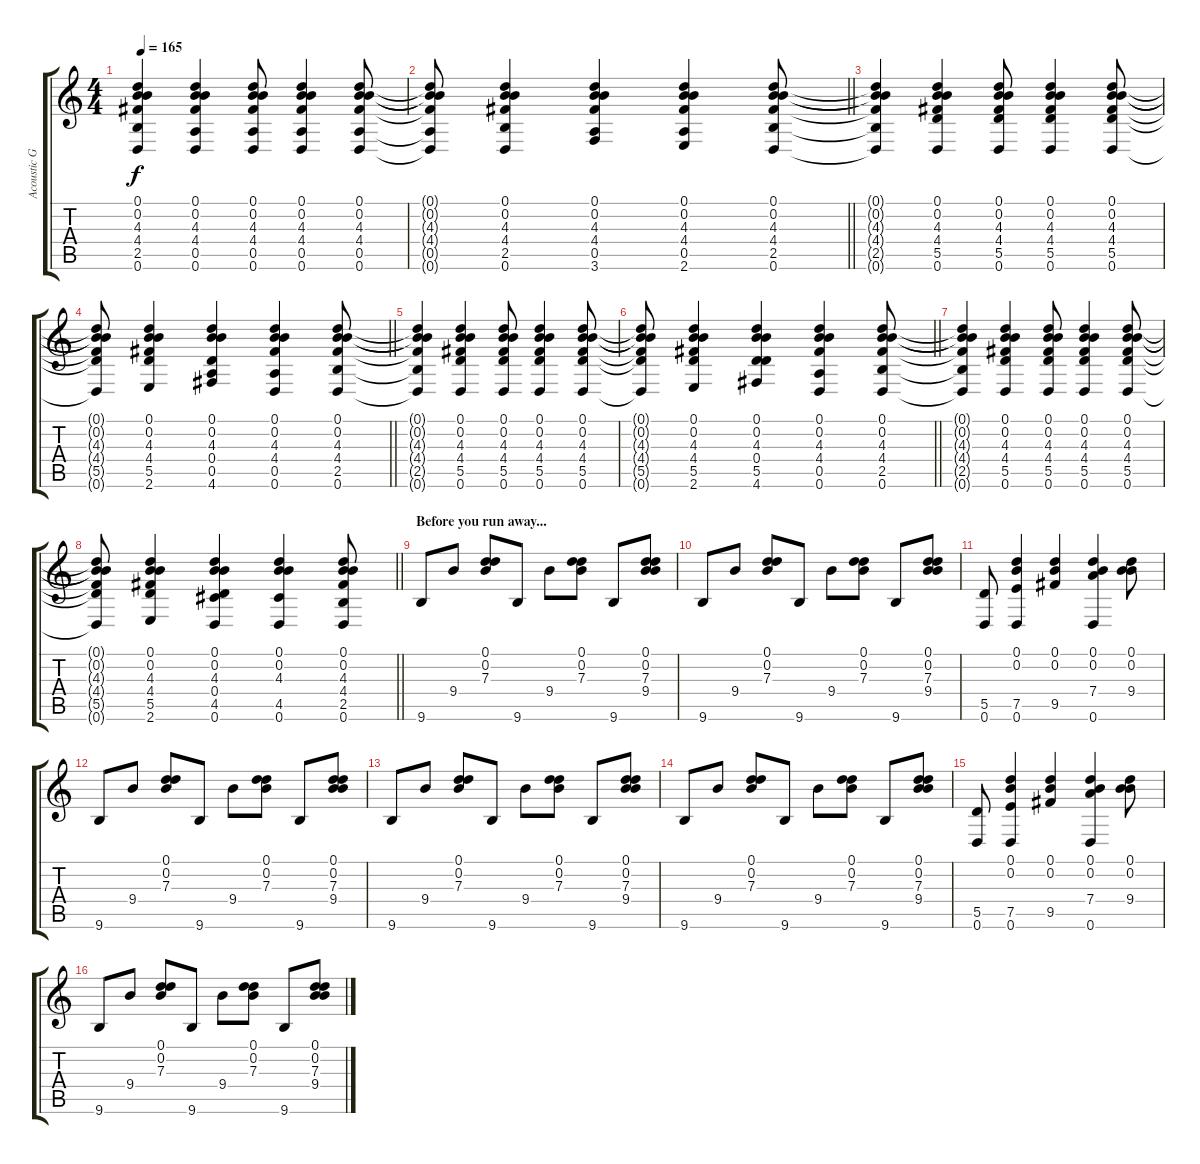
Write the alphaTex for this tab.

\track ("Acoustic Guitar" "Acoustic G") {instrument acousticguitarsteel}
\staff {score tabs}
\tuning (D4 B3 G3 D3 A2 D2) {hide}
\ts (4 4)
\tempo 165
\clef g2
\ks c
(0.1{t} 0.2{t} 4.3{t} 4.4{t} 2.5{t} 0.6{t}).4{dy f} (0.1 0.2 4.3 4.4 0.5 0.6).4 (0.1 0.2 4.3 4.4 0.5 0.6).8 (0.1 0.2 4.3 4.4 0.5 0.6).4 (0.1 0.2 4.3 4.4 0.5 0.6).8 |
\barLineRight lightlight
(0.1{t} 0.2{t} 4.3{t} 4.4{t} 0.5{t} 0.6{t}).8 (0.1 0.2 4.3 4.4 2.5 0.6).4 (0.1 0.2 4.3 4.4 0.5 3.6).4 (0.1 0.2 4.3 4.4 0.5 2.6).4 (0.1 0.2 4.3 4.4 2.5 0.6).8 |
(0.1{t} 0.2{t} 4.3{t} 4.4{t} 2.5{t} 0.6{t}).4 (0.1 0.2 4.3 4.4 5.5 0.6).4 (0.1 0.2 4.3 4.4 5.5 0.6).8 (0.1 0.2 4.3 4.4 5.5 0.6).4 (0.1 0.2 4.3 4.4 5.5 0.6).8 |
\barLineRight lightlight
(0.1{t} 0.2{t} 4.3{t} 4.4{t} 5.5{t} 0.6{t}).8 (0.1 0.2 4.3 4.4 5.5 2.6).4 (0.1 0.2 4.3 0.4 0.5 4.6).4 (0.1 0.2 4.3 4.4 0.5 0.6).4 (0.1 0.2 4.3 4.4 2.5 0.6).8 |
(0.1{t} 0.2{t} 4.3{t} 4.4{t} 2.5{t} 0.6{t}).4 (0.1 0.2 4.3 4.4 5.5 0.6).4 (0.1 0.2 4.3 4.4 5.5 0.6).8 (0.1 0.2 4.3 4.4 5.5 0.6).4 (0.1 0.2 4.3 4.4 5.5 0.6).8 |
\barLineRight lightlight
(0.1{t} 0.2{t} 4.3{t} 4.4{t} 5.5{t} 0.6{t}).8 (0.1 0.2 4.3 4.4 5.5 2.6).4 (0.1 0.2 4.3 0.4 5.5 4.6).4 (0.1 0.2 4.3 4.4 0.5 0.6).4 (0.1 0.2 4.3 4.4 2.5 0.6).8 |
(0.1{t} 0.2{t} 4.3{t} 4.4{t} 2.5{t} 0.6{t}).4 (0.1 0.2 4.3 4.4 5.5 0.6).4 (0.1 0.2 4.3 4.4 5.5 0.6).8 (0.1 0.2 4.3 4.4 5.5 0.6).4 (0.1 0.2 4.3 4.4 5.5 0.6).8 |
\barLineRight lightlight
(0.1{t} 0.2{t} 4.3{t} 4.4{t} 5.5{t} 0.6{t}).8 (0.1 0.2 4.3 4.4 5.5 2.6).4 (0.1 0.2 4.3 0.4 4.5 0.6).4 (0.1 0.2 4.3 4.5 0.6).4 (0.1 0.2 4.3 4.4 2.5 0.6).8 |
\section ("" "Before you run away...")
9.6.8 9.4.8 (0.1 0.2 7.3).8 9.6.8 9.4.8 (0.1 0.2 7.3).8 9.6.8 (0.1 0.2 7.3 9.4).8 |
9.6.8 9.4.8 (0.1 0.2 7.3).8 9.6.8 9.4.8 (0.1 0.2 7.3).8 9.6.8 (0.1 0.2 7.3 9.4).8 |
(5.5 0.6).8 (0.1 0.2 7.5 0.6).4 (0.1 0.2 9.5).4 (0.1 0.2 7.4 0.6).4 (0.1 0.2 9.4).8 |
9.6.8 9.4.8 (0.1 0.2 7.3).8 9.6.8 9.4.8 (0.1 0.2 7.3).8 9.6.8 (0.1 0.2 7.3 9.4).8 |
9.6.8 9.4.8 (0.1 0.2 7.3).8 9.6.8 9.4.8 (0.1 0.2 7.3).8 9.6.8 (0.1 0.2 7.3 9.4).8 |
9.6.8 9.4.8 (0.1 0.2 7.3).8 9.6.8 9.4.8 (0.1 0.2 7.3).8 9.6.8 (0.1 0.2 7.3 9.4).8 |
(5.5 0.6).8 (0.1 0.2 7.5 0.6).4 (0.1 0.2 9.5).4 (0.1 0.2 7.4 0.6).4 (0.1 0.2 9.4).8 |
9.6.8 9.4.8 (0.1 0.2 7.3).8 9.6.8 9.4.8 (0.1 0.2 7.3).8 9.6.8 (0.1 0.2 7.3 9.4).8
